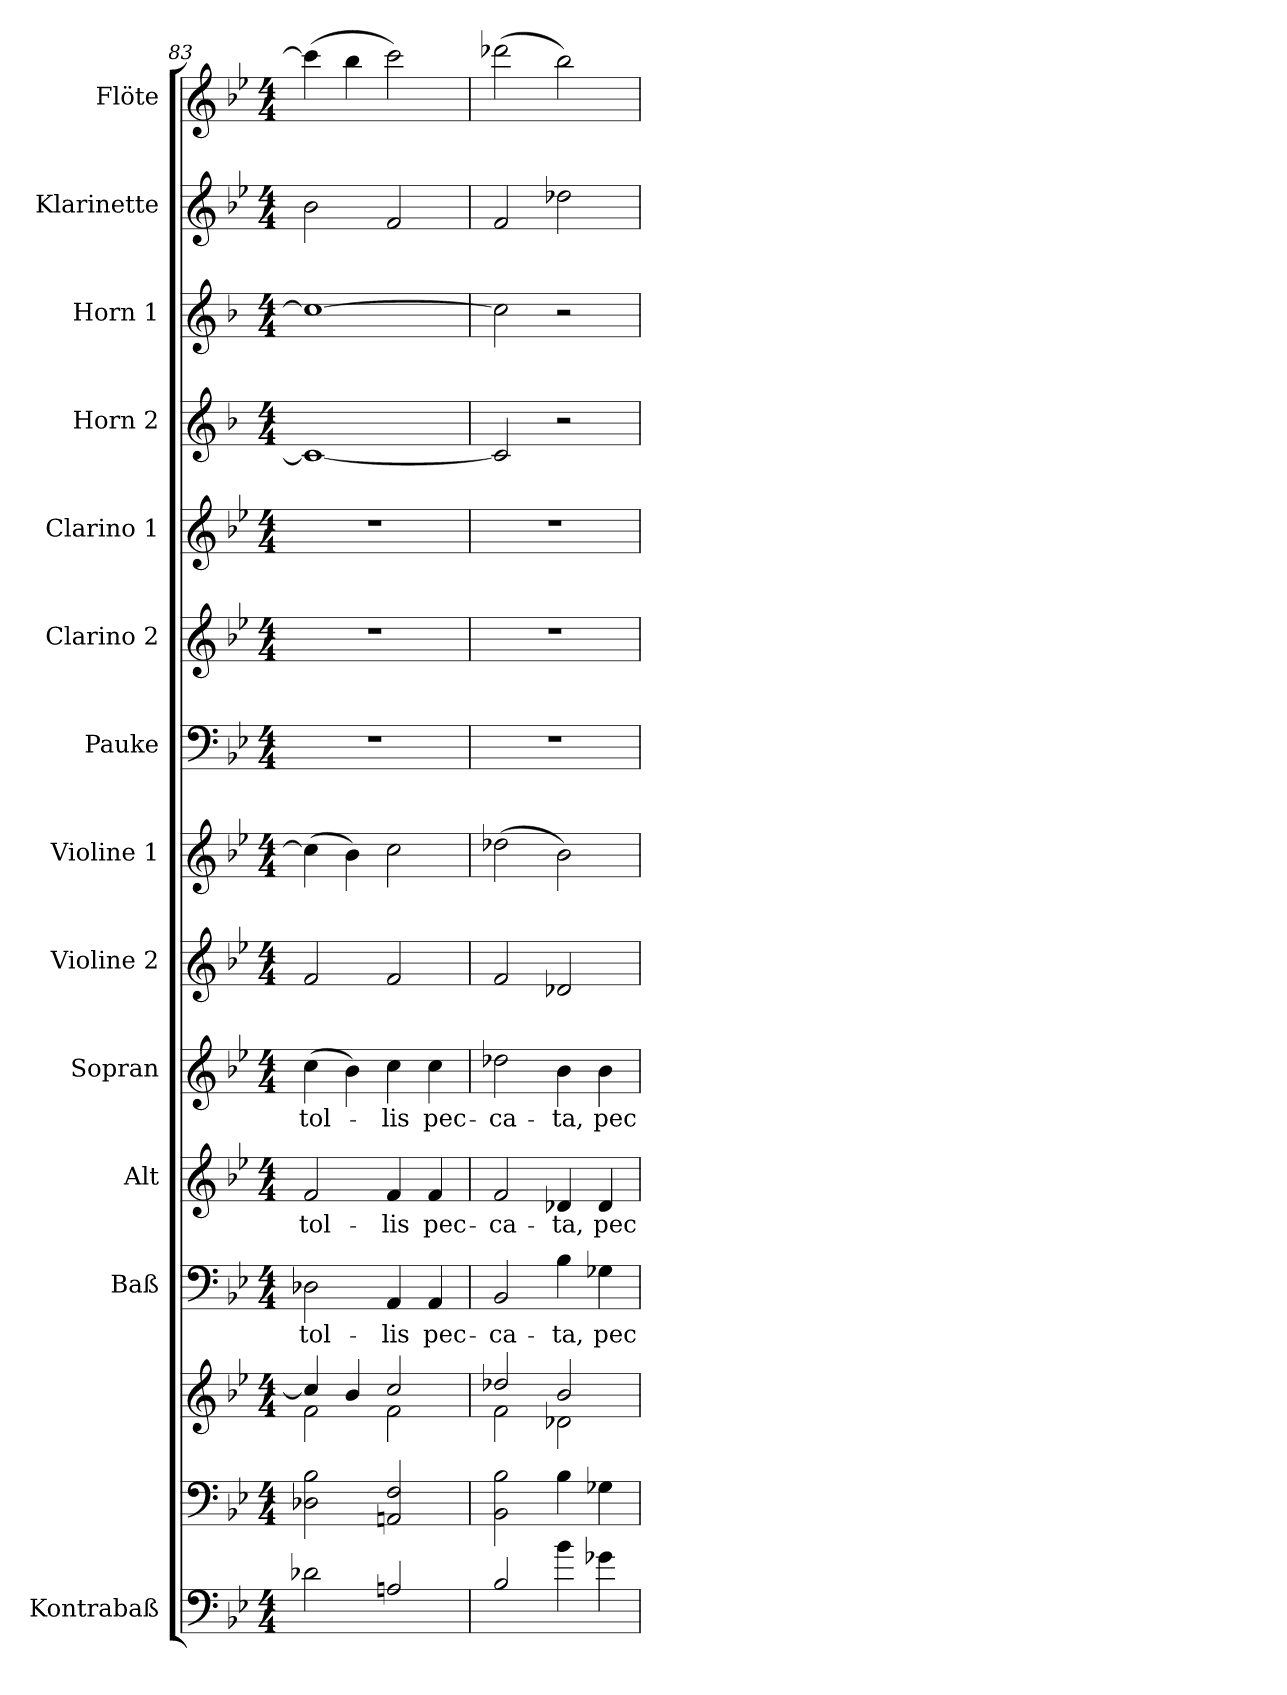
**kern	**kern	**kern	**kern	**text	**kern	**text	**kern	**text	**kern	**kern	**kern	**kern	**kern	**kern	**kern	**kern	**kern
*part14	*part13	*part13	*part12	*part12	*part11	*part11	*part10	*part10	*part9	*part8	*part7	*part6	*part5	*part4	*part3	*part2	*part1
*staff15	*staff14	*staff13	*staff12	*staff12	*staff11	*staff11	*staff10	*staff10	*staff9	*staff8	*staff7	*staff6	*staff5	*staff4	*staff3	*staff2	*staff1
*I"Kontrabaß	*	*	*I"Baß	*	*I"Alt	*	*I"Sopran	*	*I"Violine 2	*I"Violine 1	*I"Pauke	*I"Clarino 2	*I"Clarino 1	*I"Horn 2	*I"Horn 1	*I"Klarinette	*I"Flöte
*I'Kb	*	*	*I'Baß	*	*I'Alt	*	*I'Sop	*	*I'Vln. 2	*I'Vln. 1	*I'Pk.	*	*	*I'Hrn. 2	*I'Hrn. 1	*	*I'Fl.
*clefF4	*clefF4	*clefG2	*clefF4	*	*clefG2	*	*clefG2	*	*clefG2	*clefG2	*clefF4	*clefG2	*clefG2	*clefG2	*clefG2	*clefG2	*clefG2
*ITrd7c12	*	*	*	*	*	*	*	*	*	*	*	*ITrd7c12	*ITrd7c12	*ITrd4c7	*ITrd4c7	*	*
*k[b-e-]	*k[b-e-]	*k[b-e-]	*k[b-e-]	*	*k[b-e-]	*	*k[b-e-]	*	*k[b-e-]	*k[b-e-]	*k[b-e-]	*k[b-e-]	*k[b-e-]	*k[b-e-]	*k[b-e-]	*k[b-e-]	*k[b-e-]
*B-:	*B-:	*B-:	*B-:	*	*B-:	*	*B-:	*	*B-:	*B-:	*B-:	*B-:	*B-:	*B-:	*B-:	*B-:	*B-:
*M4/4	*M4/4	*M4/4	*M4/4	*	*M4/4	*	*M4/4	*	*M4/4	*M4/4	*M4/4	*M4/4	*M4/4	*M4/4	*M4/4	*M4/4	*M4/4
=83	=83	=83	=83	=83	=83	=83	=83	=83	=83	=83	=83	=83	=83	=83	=83	=83	=83
*	*	*^	*	*	*	*	*	*	*	*	*	*	*	*	*	*	*
!	!	!	!	!	!LO:LY:b	!	!LO:LY:b	!	!LO:LY:b	!	!	!	!	!	!	!	!	!
2D-X\	2D-X\ 2B-\	4cc/]	2f\	2D-X\	tol-	2f/	tol-	(>4cc\	tol-	2f/	(>4cc\]	1r	1r	1r	1F_	1f_	2b-\	(>4ccc\]
.	.	4b-/	.	.	.	.	.	4b-\)	.	.	4b-\)	.	.	.	.	.	.	4bb-\
!	!	!	!	!	!LO:LY:b	!	!LO:LY:b	!	!LO:LY:b	!	!	!	!	!	!	!	!	!
2AAn/	2AAn/ 2F/	2cc/	2f\	4AA/	-lis	4f/	-lis	4cc\	-lis	2f/	2cc\	.	.	.	.	.	2f/	2ccc\)
!	!	!	!	!	!LO:LY:b	!	!LO:LY:b	!	!LO:LY:b	!	!	!	!	!	!	!	!	!
.	.	.	.	4AA/	pec-	4f/	pec-	4cc\	pec-	.	.	.	.	.	.	.	.	.
=84	=84	=84	=84	=84	=84	=84	=84	=84	=84	=84	=84	=84	=84	=84	=84	=84	=84	=84
!	!	!	!	!	!LO:LY:b	!	!LO:LY:b	!	!LO:LY:b	!	!	!	!	!	!	!	!	!
2BB-/	2BB-\ 2B-\	2dd-X/	2f\	2BB-/	-ca-	2f/	-ca-	2dd-X\	-ca-	2f/	(>2dd-X\	1r	1r	1r	2F/]	2f\]	2f/	(>2ddd-X\
!	!	!	!	!	!LO:LY:b	!	!LO:LY:b	!	!LO:LY:b	!	!	!	!	!	!	!	!	!
4B-\	4B-\	2b-/	2d-X\	4B-\	-ta,	4d-X/	-ta,	4b-\	-ta,	2d-X/	2b-\)	.	.	.	2r	2r	2dd-X\	2bb-\)
!	!	!	!	!	!LO:LY:b	!	!LO:LY:b	!	!LO:LY:b	!	!	!	!	!	!	!	!	!
4G-X\	4G-X\	.	.	4G-X\	pec-	4d-/	pec-	4b-\	pec-	.	.	.	.	.	.	.	.	.
*	*	*v	*v	*	*	*	*	*	*	*	*	*	*	*	*	*	*	*
=	=	=	=	=	=	=	=	=	=	=	=	=	=	=	=	=	=
*-	*-	*-	*-	*-	*-	*-	*-	*-	*-	*-	*-	*-	*-	*-	*-	*-	*-
